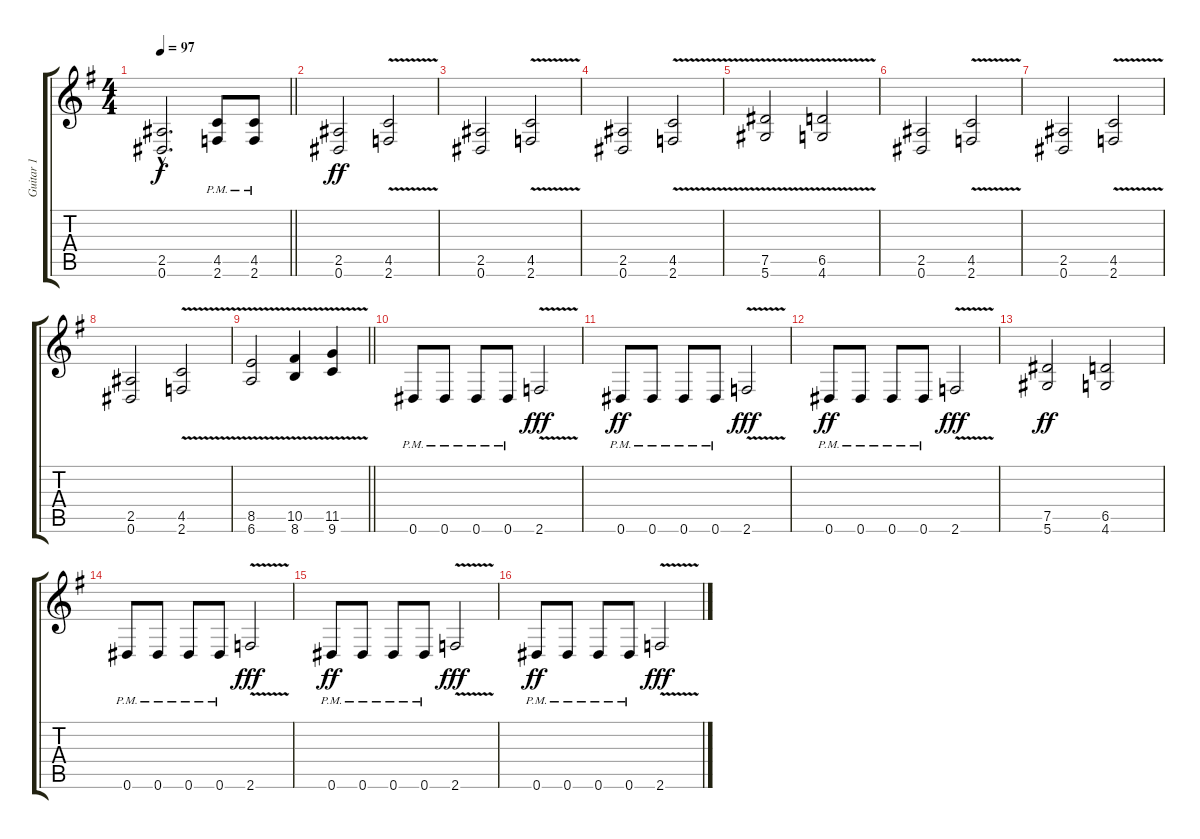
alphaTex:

\track ("Guitar 1" "Guitar 1") {instrument distortionguitar}
\staff {score tabs}
\tuning (Eb4 Bb3 Gb3 Db3 Ab2 Eb2) {hide}
\ts (4 4)
\tempo 97
\clef g2
\barLineRight lightlight
\ks eminor
(2.5{hac t} 0.6{hac t}).2{d dy f} (4.5{pm} 2.6{pm}).8 (4.5{pm} 2.6{pm}).8 |
(2.5 0.6).2{dy ff} (4.5{v} 2.6{v}).2 |
(2.5 0.6).2 (4.5{v} 2.6{v}).2 |
(2.5 0.6).2 (4.5{v} 2.6{v}).2 |
(7.5{v} 5.6{v}).2 (6.5{v} 4.6{v}).2 |
(2.5 0.6).2 (4.5{v} 2.6{v}).2 |
(2.5 0.6).2 (4.5{v} 2.6{v}).2 |
(2.5 0.6).2 (4.5{v} 2.6{v}).2 |
\barLineRight lightlight
(8.5{v} 6.6{v}).2 (10.5{v} 8.6{v}).4 (11.5{v} 9.6{v}).4 |
0.6{pm}.8 0.6{pm}.8 0.6{pm}.8 0.6{pm}.8 2.6{v}.2{dy fff} |
0.6{pm}.8{dy ff} 0.6{pm}.8 0.6{pm}.8 0.6{pm}.8 2.6{v}.2{dy fff} |
0.6{pm}.8{dy ff} 0.6{pm}.8 0.6{pm}.8 0.6{pm}.8 2.6{v}.2{dy fff} |
(7.5 5.6).2{dy ff} (6.5 4.6).2 |
0.6{pm}.8 0.6{pm}.8 0.6{pm}.8 0.6{pm}.8 2.6{v}.2{dy fff} |
0.6{pm}.8{dy ff} 0.6{pm}.8 0.6{pm}.8 0.6{pm}.8 2.6{v}.2{dy fff} |
0.6{pm}.8{dy ff} 0.6{pm}.8 0.6{pm}.8 0.6{pm}.8 2.6{v}.2{dy fff}
